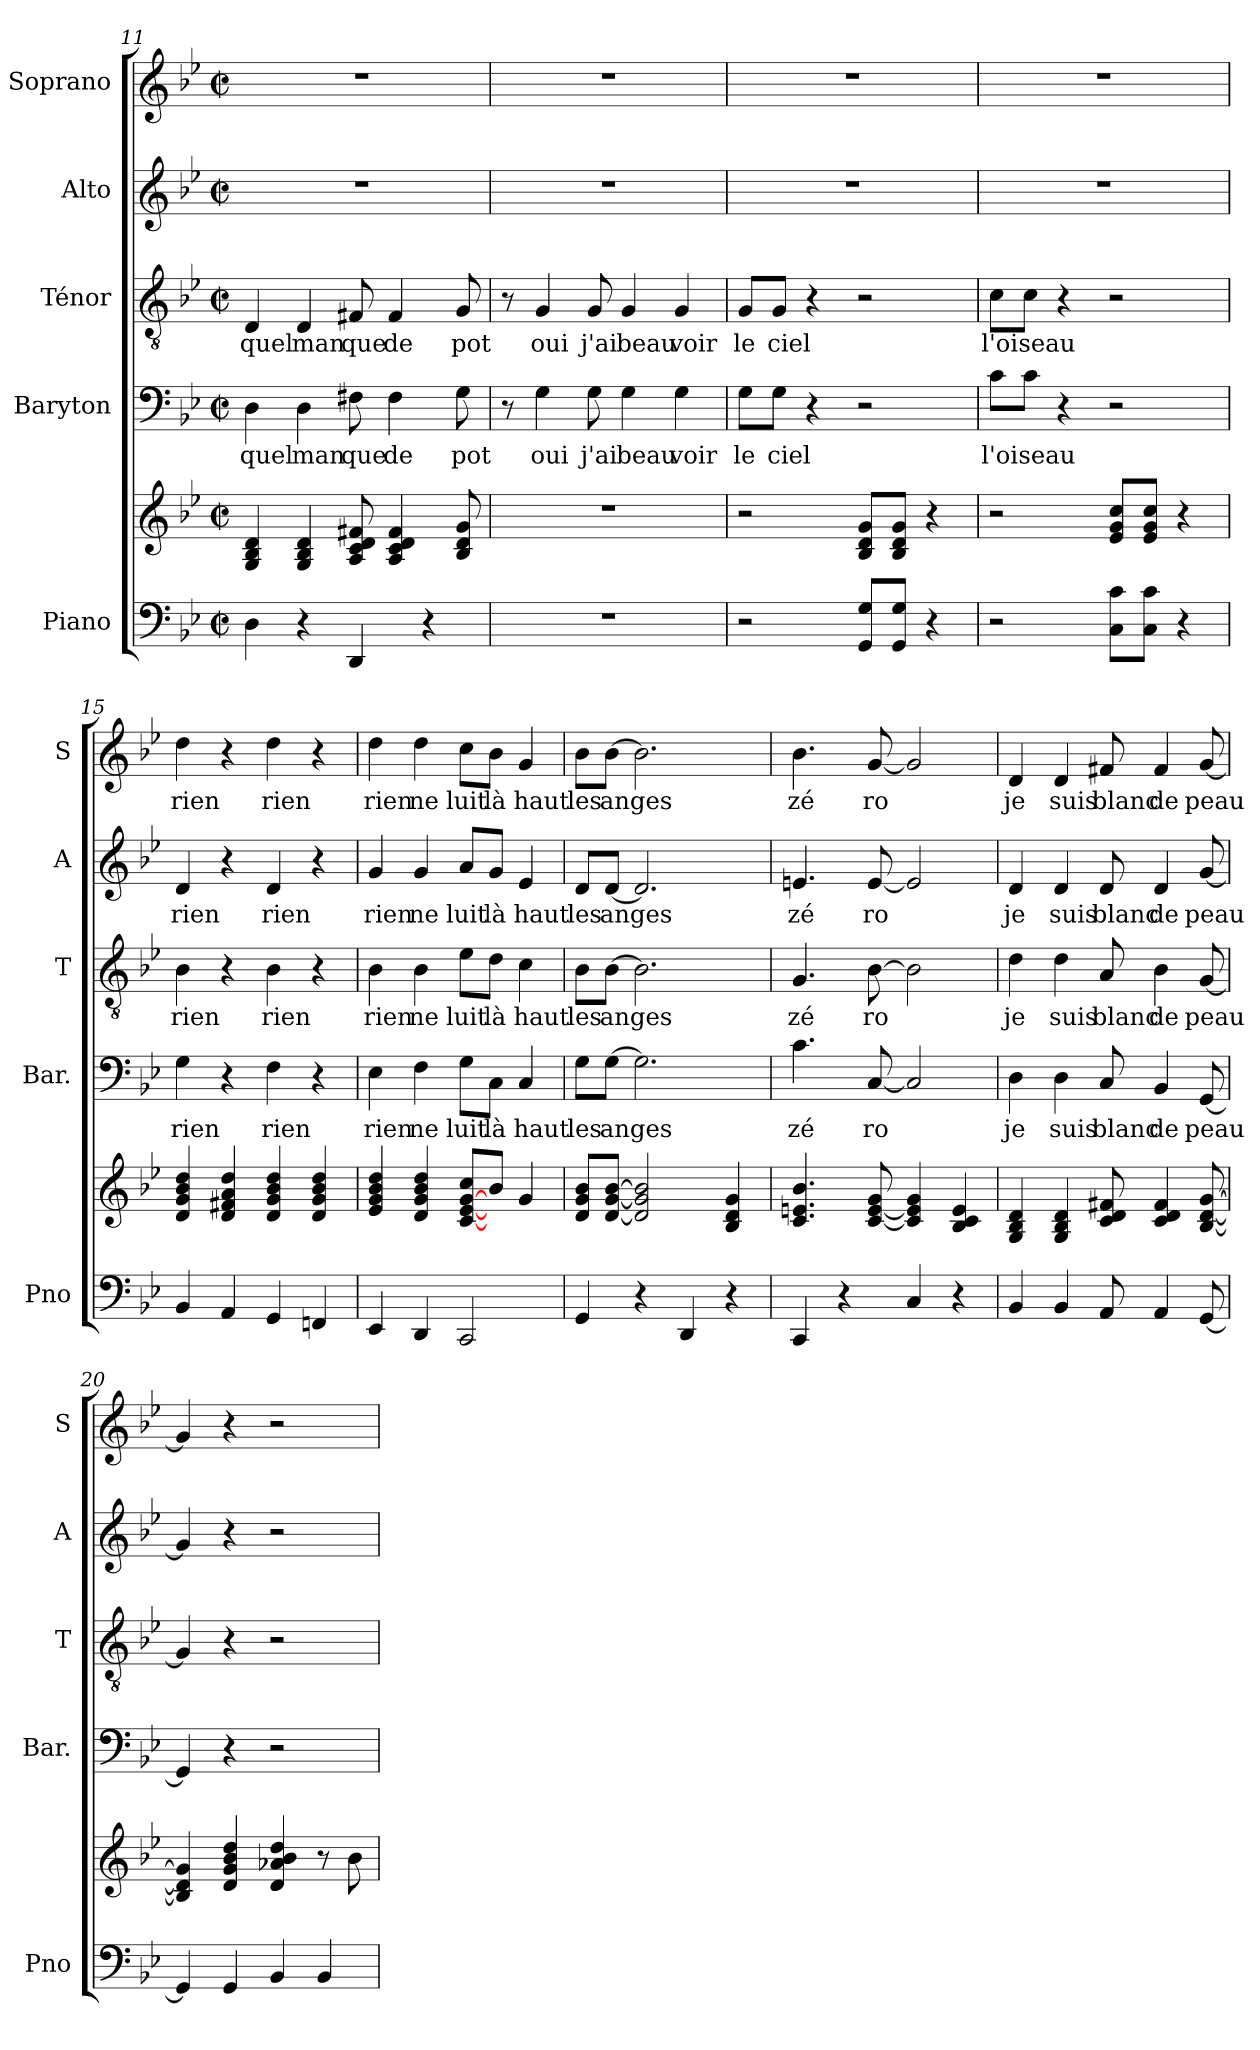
**kern	**kern	**kern	**text	**kern	**text	**kern	**text	**kern	**text
*part5	*part5	*part4	*part4	*part3	*part3	*part2	*part2	*part1	*part1
*staff6	*staff5	*staff4	*staff4	*staff3	*staff3	*staff2	*staff2	*staff1	*staff1
*I"Piano	*	*I"Baryton	*	*I"Ténor	*	*I"Alto	*	*I"Soprano	*
*I'Pno	*	*I'Bar.	*	*I'T	*	*I'A	*	*I'S	*
*clefF4	*clefG2	*clefF4	*	*clefGv2	*	*clefG2	*	*clefG2	*
*k[b-e-]	*k[b-e-]	*k[b-e-]	*	*k[b-e-]	*	*k[b-e-]	*	*k[b-e-]	*
*B-:	*B-:	*B-:	*	*B-:	*	*B-:	*	*B-:	*
*M2/2	*M2/2	*M2/2	*	*M2/2	*	*M2/2	*	*M2/2	*
*met(c|)	*met(c|)	*met(c|)	*	*met(c|)	*	*met(c|)	*	*met(c|)	*
=11	=11	=11	=11	=11	=11	=11	=11	=11	=11
!	!	!	!LO:LY:b	!	!LO:LY:b	!	!	!	!
4D\	4G/ 4B-/ 4d/	4D\	quel	4D/	quel	1r	.	1r	.
!	!	!	!LO:LY:b	!	!LO:LY:b	!	!	!	!
4r	4G/ 4B-/ 4d/	4D\	man	4D/	man	.	.	.	.
!	!	!	!LO:LY:b	!	!LO:LY:b	!	!	!	!
4DD/	8A/ 8c/ 8d/ 8f#X/	8F#X\	que	8F#X/	que	.	.	.	.
!	!	!	!LO:LY:b	!	!LO:LY:b	!	!	!	!
.	4A/ 4c/ 4d/ 4f#/	4F#\	de	4F#/	de	.	.	.	.
4r	.	.	.	.	.	.	.	.	.
!	!	!	!LO:LY:b	!	!LO:LY:b	!	!	!	!
.	8B-/ 8d/ 8g/	8G\	pot	8G/	pot	.	.	.	.
=12	=12	=12	=12	=12	=12	=12	=12	=12	=12
1r	1r	8r	.	8r	.	1r	.	1r	.
!	!	!	!LO:LY:b	!	!LO:LY:b	!	!	!	!
.	.	4G\	oui	4G/	oui	.	.	.	.
!	!	!	!LO:LY:b	!	!LO:LY:b	!	!	!	!
.	.	8G\	j'ai	8G/	j'ai	.	.	.	.
!	!	!	!LO:LY:b	!	!LO:LY:b	!	!	!	!
.	.	4G\	beau	4G/	beau	.	.	.	.
!	!	!	!LO:LY:b	!	!LO:LY:b	!	!	!	!
.	.	4G\	voir	4G/	voir	.	.	.	.
!!LO:PB:g=z
=13	=13	=13	=13	=13	=13	=13	=13	=13	=13
!	!	!	!LO:LY:b	!	!LO:LY:b	!	!	!	!
2r	2r	8G\L	le	8G/L	le	1r	.	1r	.
!	!	!	!LO:LY:b	!	!LO:LY:b	!	!	!	!
.	.	8G\J	ciel	8G/J	ciel	.	.	.	.
.	.	4r	.	4r	.	.	.	.	.
8GG/ 8G/L	8B-/ 8d/ 8g/L	2r	.	2r	.	.	.	.	.
8GG/ 8G/J	8B-/ 8d/ 8g/J	.	.	.	.	.	.	.	.
4r	4r	.	.	.	.	.	.	.	.
=14	=14	=14	=14	=14	=14	=14	=14	=14	=14
!	!	!	!LO:LY:b	!	!LO:LY:b	!	!	!	!
2r	2r	8c\L	l'oi	8c\L	l'oi	1r	.	1r	.
!	!	!	!LO:LY:b	!	!LO:LY:b	!	!	!	!
.	.	8c\J	seau	8c\J	seau	.	.	.	.
.	.	4r	.	4r	.	.	.	.	.
8C\ 8c\L	8e-/ 8g/ 8cc/L	2r	.	2r	.	.	.	.	.
8C\ 8c\J	8e-/ 8g/ 8cc/J	.	.	.	.	.	.	.	.
4r	4r	.	.	.	.	.	.	.	.
=15	=15	=15	=15	=15	=15	=15	=15	=15	=15
!	!	!	!LO:LY:b	!	!LO:LY:b	!	!LO:LY:b	!	!LO:LY:b
4BB-/	4d/ 4g/ 4b-/ 4dd/	4G\	rien	4B-\	rien	4d/	rien	4dd\	rien
4AA/	4d/ 4f#X/ 4a/ 4dd/	4r	.	4r	.	4r	.	4r	.
!	!	!	!LO:LY:b	!	!LO:LY:b	!	!LO:LY:b	!	!LO:LY:b
4GG/	4d/ 4g/ 4b-/ 4dd/	4F\	rien	4B-\	rien	4d/	rien	4dd\	rien
4FFn/	4d/ 4g/ 4b-/ 4dd/	4r	.	4r	.	4r	.	4r	.
=16	=16	=16	=16	=16	=16	=16	=16	=16	=16
!	!	!	!LO:LY:b	!	!LO:LY:b	!	!LO:LY:b	!	!LO:LY:b
4EE-/	4e-/ 4g/ 4b-/ 4dd/	4E-\	rien	4B-\	rien	4g/	rien	4dd\	rien
!	!	!	!LO:LY:b	!	!LO:LY:b	!	!LO:LY:b	!	!LO:LY:b
4DD/	4d/ 4g/ 4b-/ 4dd/	4F\	ne	4B-\	ne	4g/	ne	4dd\	ne
!	!	!	!LO:LY:b	!	!LO:LY:b	!	!LO:LY:b	!	!LO:LY:b
2CC/	[8c/ [8e-/ [8g/ 8cc/L	8G\L	luit	8e-\L	luit	8a/L	luit	8cc\L	luit
!	!	!	!LO:LY:b	!	!LO:LY:b	!	!LO:LY:b	!	!LO:LY:b
.	8b-/J	8C\J	là	8d\J	là	8g/J	là	8b-\J	là
!	!	!	!LO:LY:b	!	!LO:LY:b	!	!LO:LY:b	!	!LO:LY:b
.	4g/	4C/	haut	4c\	haut	4e-/	haut	4g/	haut
!!LO:LB:g=z
=17	=17	=17	=17	=17	=17	=17	=17	=17	=17
!	!	!	!LO:LY:b	!	!LO:LY:b	!	!LO:LY:b	!	!LO:LY:b
4GG/	8d/ 8g/ 8b-/L	8G\L	les	8B-\L	les	8d/L	les	8b-\L	les
!	!	!	!LO:LY:b	!	!LO:LY:b	!	!LO:LY:b	!	!LO:LY:b
.	[8d/ [8g/ [8b-/J	[8G\J	anges	[8B-\J	anges	[8d/J	anges	[8b-\J	anges
4r	2d/] 2g/] 2b-/]	2.G\]	.	2.B-\]	.	2.d/]	.	2.b-\]	.
4DD/	.	.	.	.	.	.	.	.	.
4r	4B-/ 4d/ 4g/	.	.	.	.	.	.	.	.
=18	=18	=18	=18	=18	=18	=18	=18	=18	=18
!	!	!	!LO:LY:b	!	!LO:LY:b	!	!LO:LY:b	!	!LO:LY:b
4CC/	4.c/ 4.en/ 4.b-/	4.c\	zé	4.G/	zé	4.en/	zé	4.b-\	zé
4r	.	.	.	.	.	.	.	.	.
!	!	!	!LO:LY:b	!	!LO:LY:b	!	!LO:LY:b	!	!LO:LY:b
.	[8c/ [8e/ 8g/	[8C/	ro	[8B-\	ro	[8e/	ro	[8g/	ro
4C/	4c/] 4e/] 4g/	2C/]	.	2B-\]	.	2e/]	.	2g/]	.
4r	4B-/ 4c/ 4e/	.	.	.	.	.	.	.	.
=19	=19	=19	=19	=19	=19	=19	=19	=19	=19
!	!	!	!LO:LY:b	!	!LO:LY:b	!	!LO:LY:b	!	!LO:LY:b
4BB-/	4G/ 4B-/ 4d/	4D\	je	4d\	je	4d/	je	4d/	je
!	!	!	!LO:LY:b	!	!LO:LY:b	!	!LO:LY:b	!	!LO:LY:b
4BB-/	4G/ 4B-/ 4d/	4D\	suis	4d\	suis	4d/	suis	4d/	suis
!	!	!	!LO:LY:b	!	!LO:LY:b	!	!LO:LY:b	!	!LO:LY:b
8AA/	8c/ 8d/ 8f#X/	8C/	blanc	8A/	blanc	8d/	blanc	8f#X/	blanc
!	!	!	!LO:LY:b	!	!LO:LY:b	!	!LO:LY:b	!	!LO:LY:b
4AA/	4c/ 4d/ 4f#/	4BB-/	de	4B-\	de	4d/	de	4f#/	de
!	!	!	!LO:LY:b	!	!LO:LY:b	!	!LO:LY:b	!	!LO:LY:b
[8GG/	[8B-/ [8d/ [8g/	[8GG/	peau	[8G/	peau	[8g/	peau	[8g/	peau
=20	=20	=20	=20	=20	=20	=20	=20	=20	=20
4GG/]	4B-/] 4d/] 4g/]	4GG/]	.	4G/]	.	4g/]	.	4g/]	.
4GG/	4d/ 4g/ 4b-/ 4dd/	4r	.	4r	.	4r	.	4r	.
4BB-/	4d/ 4a-X/ 4b-/ 4dd/	2r	.	2r	.	2r	.	2r	.
4BB-/	8r	.	.	.	.	.	.	.	.
.	8b-\	.	.	.	.	.	.	.	.
=	=	=	=	=	=	=	=	=	=
*-	*-	*-	*-	*-	*-	*-	*-	*-	*-
